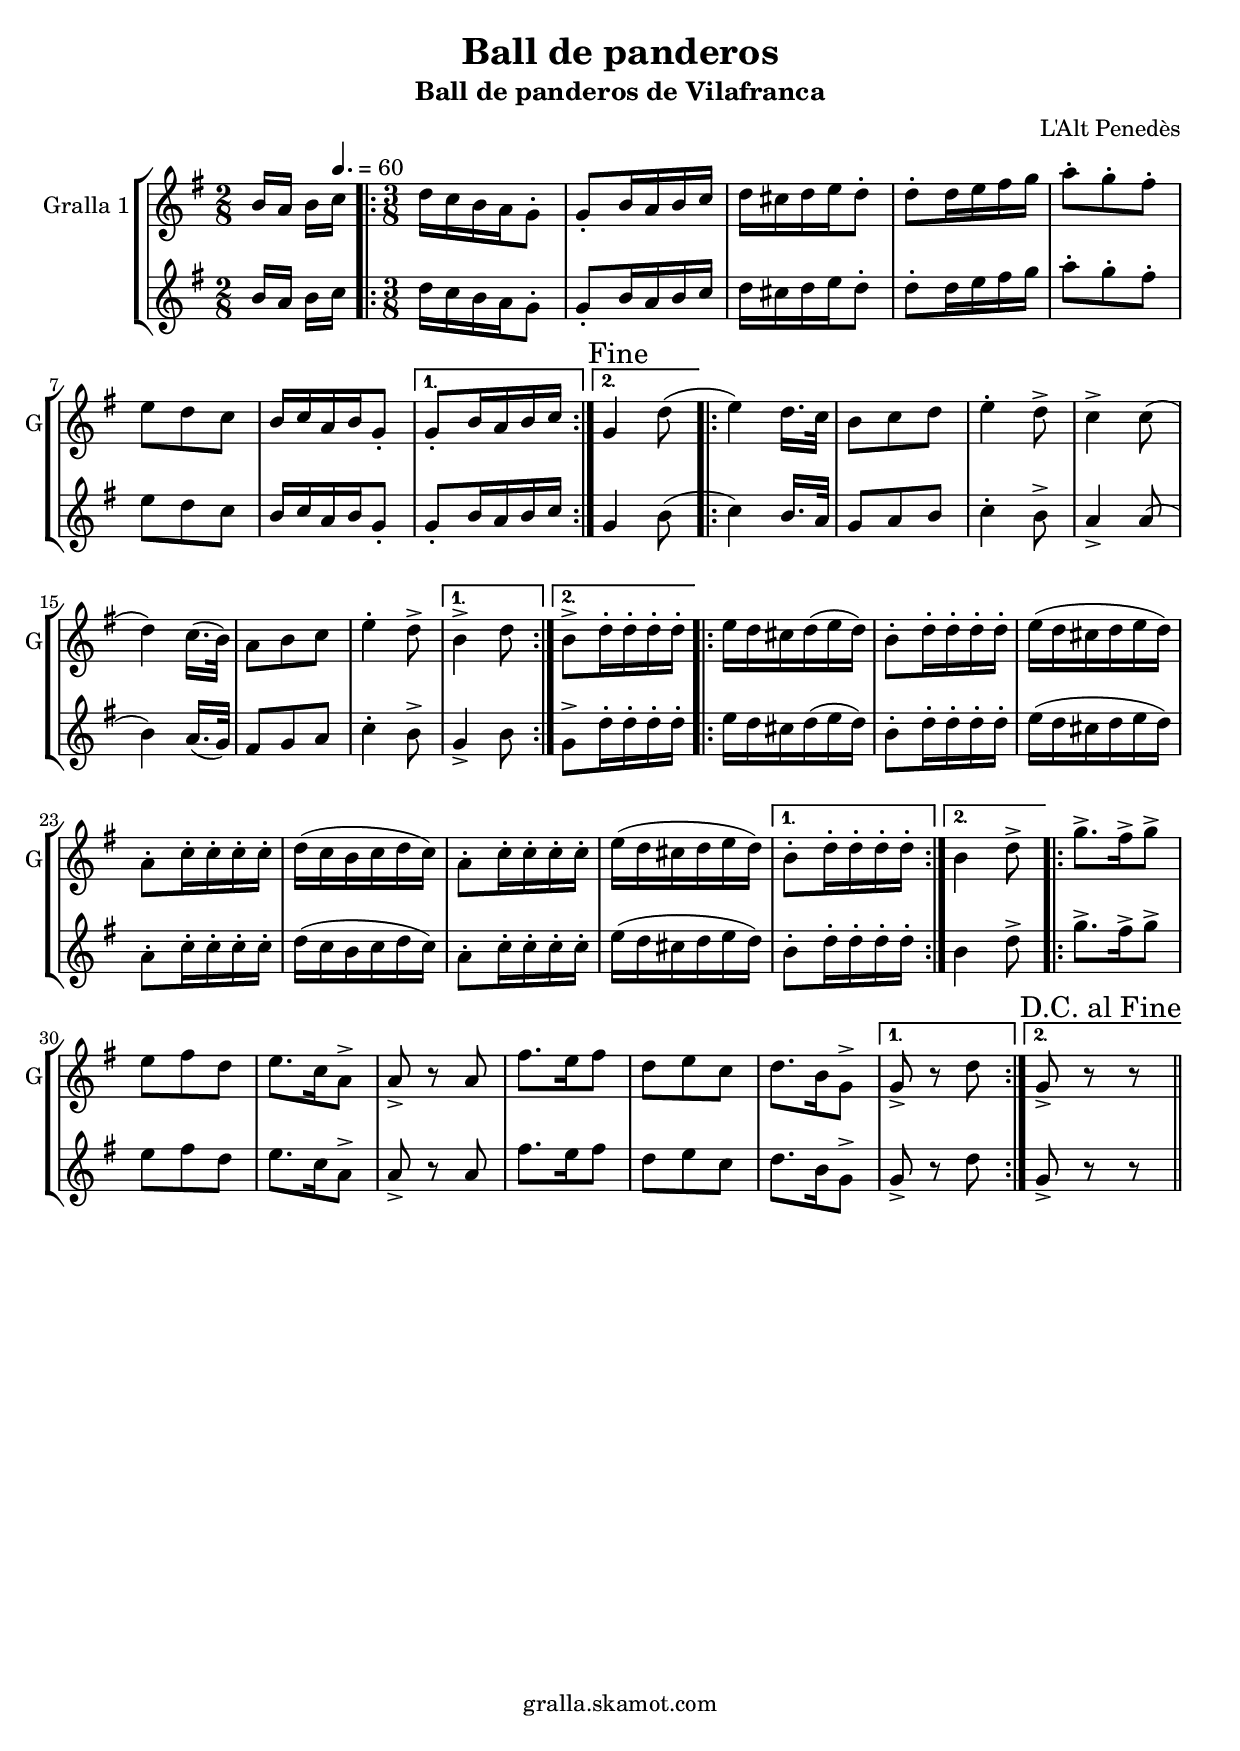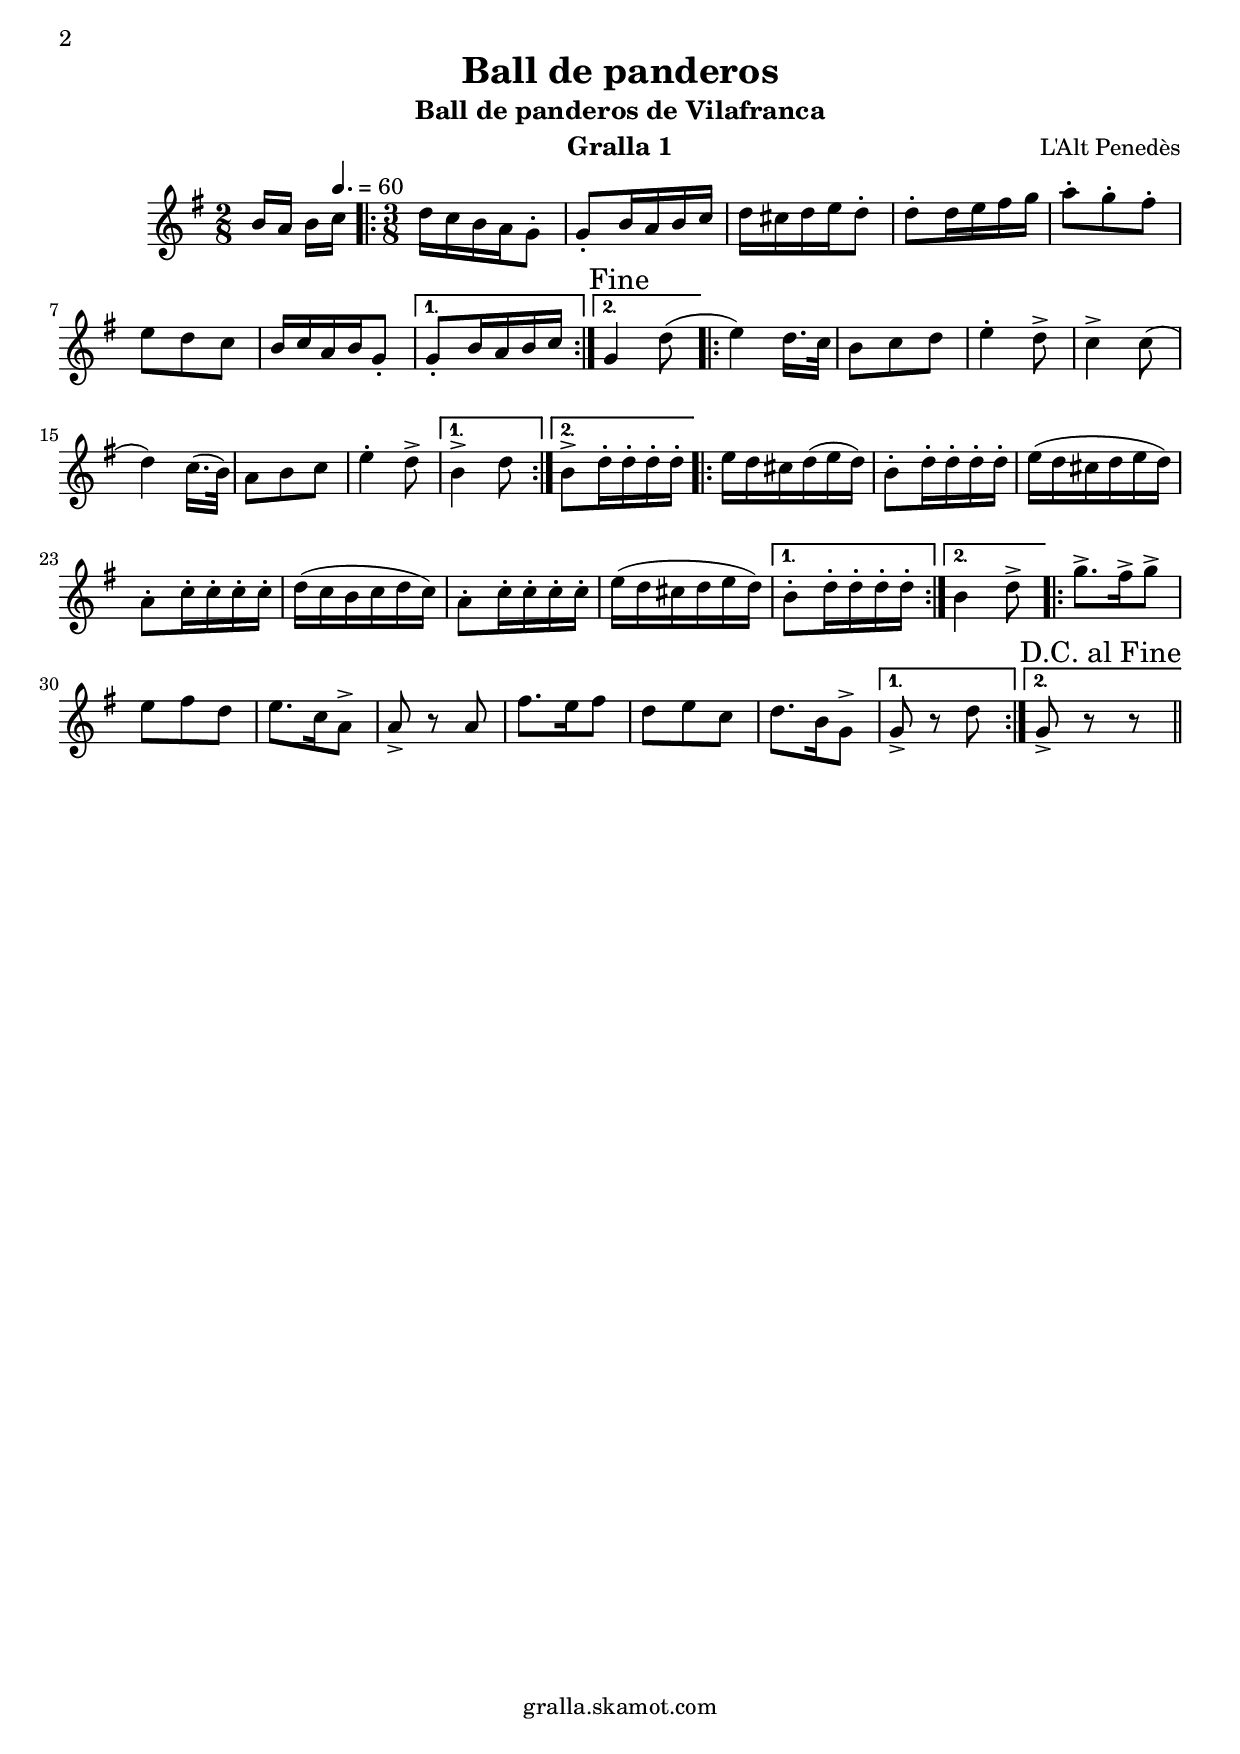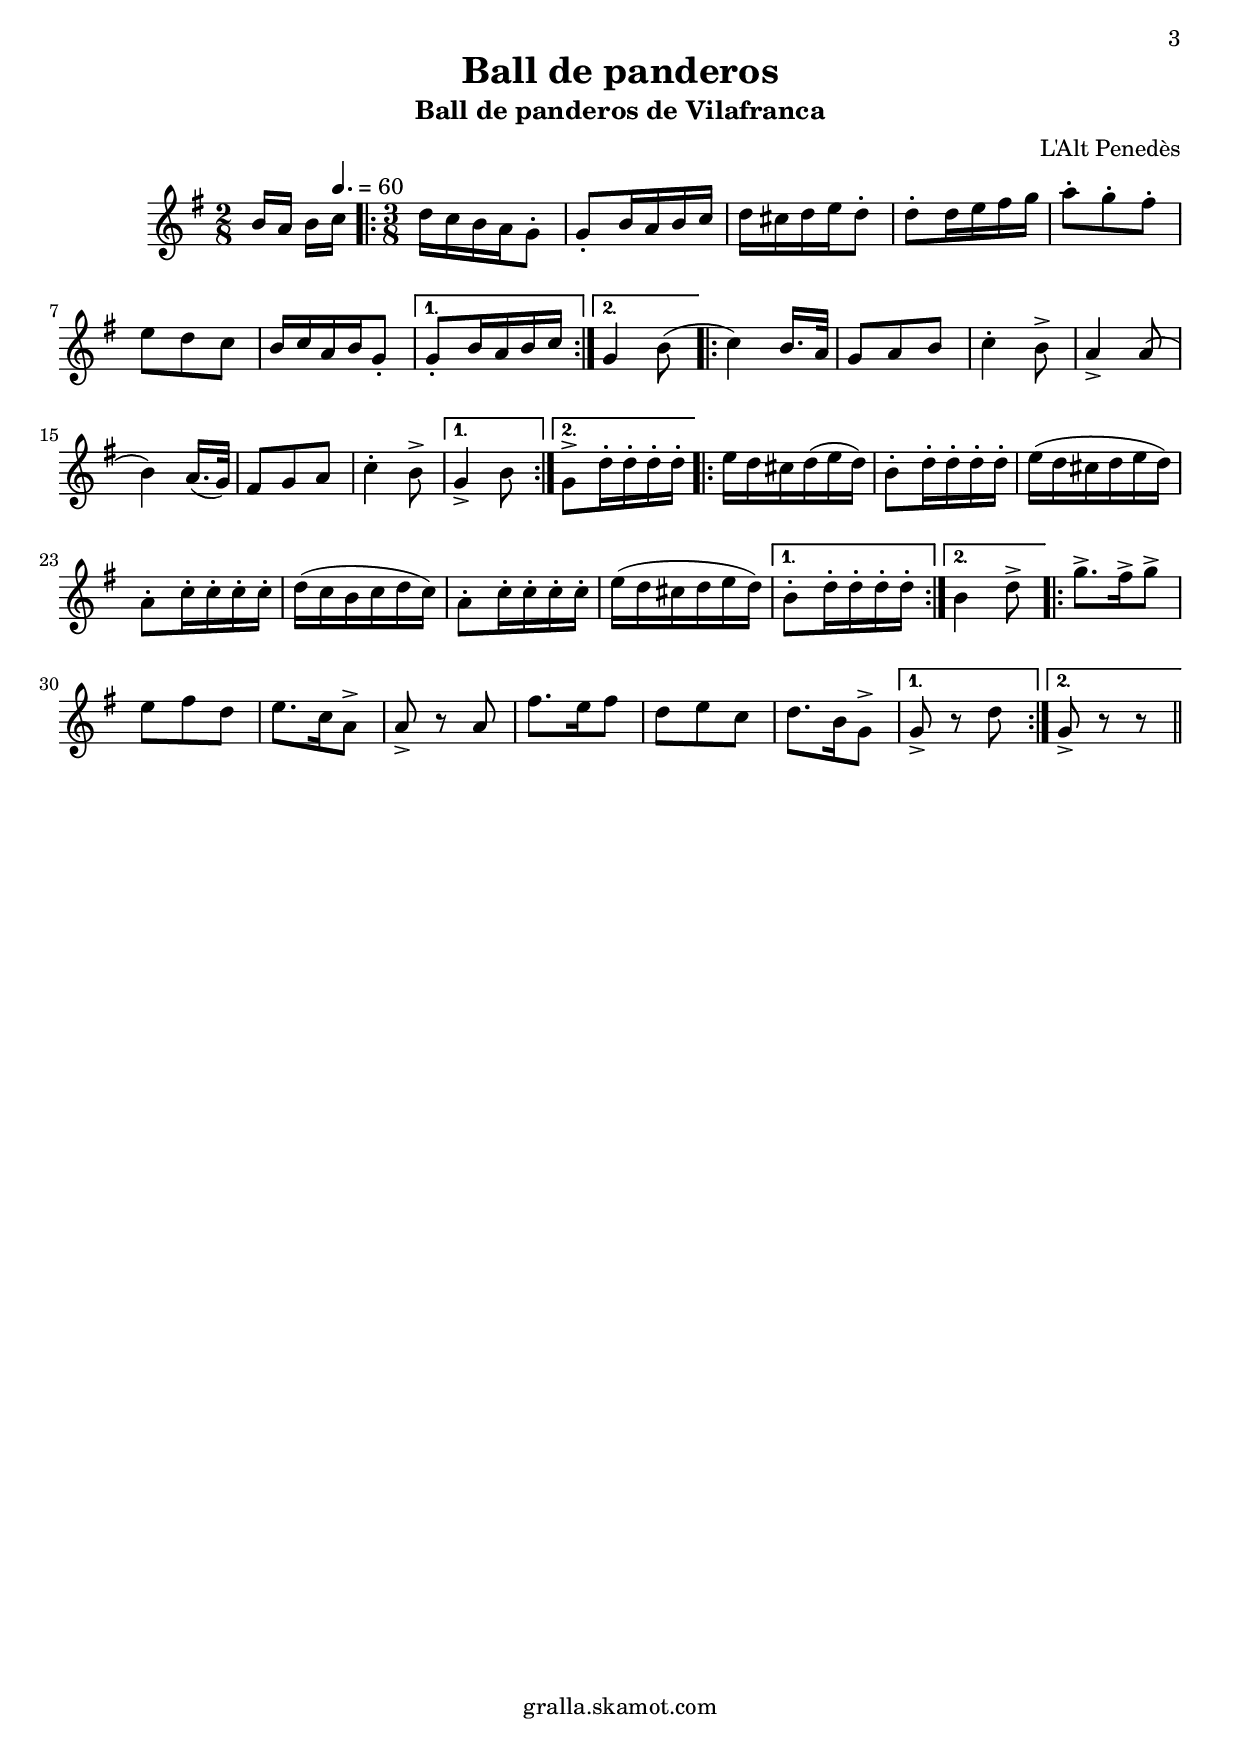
\version "2.16.2"

\header {
  dedication=""
  title="Ball de panderos"
  subtitle="Ball de panderos de Vilafranca"
  subsubtitle=""
  poet=""
  meter=""
  piece=""
  composer="L'Alt Penedès"
  arranger=""
  opus=""
  instrument=""
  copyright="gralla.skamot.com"
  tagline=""
}

liniaroAa =
\relative b'
{
  \clef treble
  \key g \major
  \time 2/8
  b16 a b \tempo 4. = 60 c  |
  \time 3/8   \repeat volta 2 { d16 c b a g8-.  |
  g8-. b16 a b c  |
  d16 cis d e d8-.  |
  %05
  d8-. d16 e fis g  |
  a8-. g-. fis-.  |
  e8 d c  |
  b16 c a b g8-. }
  \alternative { { g8-. b16 a b c }
  %10
  { \mark "Fine" g4 d'8 ( } }
  \repeat volta 2 { e4 ) d16. c32   |
  b8 c d  |
  e4-. d8->  |
  c4-> c8 (  |
  %15
  d4 ) c16. ( b32 )  |
  a8 b c  |
  e4-. d8-> }
  \alternative { { b4-> d8 }
  { b8-> d16-. d-. d-. d-. } }
  %20
  \repeat volta 2 { e16 d cis d ( e d )  |
  b8-. d16-. d-. d-. d-.  |
  e16 ( d cis d e d )  |
  a8-. c16-. c-. c-. c-.  |
  d16 ( c b c d c )  |
  %25
  a8-. c16-. c-. c-. c-.  |
  e16 ( d cis d e d ) }
  \alternative { { b8-. d16-. d-. d-. d-. }
  { b4 d8-> } }
  \repeat volta 2 { g8.-> fis16-> g8->  |
  %30
  e8 fis d  |
  e8. c16 a8->  |
  a8-> r a  |
  fis'8. e16 fis8  |
  d8 e c  |
  %35
  d8. b16 g8-> }
  \alternative { { g8-> r d' }
  { \mark "D.C. al Fine" g,8-> r r } } \bar "||"
}

liniaroAb =
\relative b'
{
  \clef treble
  \key g \major
  \time 2/8
  b16 a b \tempo 4. = 60 c  |
  \time 3/8   \repeat volta 2 { d16 c b a g8-.  |
  g8-. b16 a b c  |
  d16 cis d e d8-.  |
  %05
  d8-. d16 e fis g  |
  a8-. g-. fis-.  |
  e8 d c  |
  b16 c a b g8-. }
  \alternative { { g8-. b16 a b c }
  %10
  { g4 b8 ( } }
  \repeat volta 2 { c4 ) b16. a32   |
  g8 a b  |
  c4-. b8->  |
  a4-> a8 (  |
  %15
  b4 ) a16. ( g32 )  |
  fis8 g a  |
  c4-. b8-> }
  \alternative { { g4-> b8 }
  { g8-> d'16-. d-. d-. d-. } }
  %20
  \repeat volta 2 { e16 d cis d ( e d )  |
  b8-. d16-. d-. d-. d-.  |
  e16 ( d cis d e d )  |
  a8-. c16-. c-. c-. c-.  |
  d16 ( c b c d c )  |
  %25
  a8-. c16-. c-. c-. c-.  |
  e16 ( d cis d e d ) }
  \alternative { { b8-. d16-. d-. d-. d-. }
  { b4 d8-> } }
  \repeat volta 2 { g8.-> fis16-> g8->  |
  %30
  e8 fis d  |
  e8. c16 a8->  |
  a8-> r a  |
  fis'8. e16 fis8  |
  d8 e c  |
  %35
  d8. b16 g8-> }
  \alternative { { g8-> r d' }
  { g,8-> r r } } \bar "||"
}

\bookpart {
  \score {
    \new StaffGroup {
      \override Score.RehearsalMark.self-alignment-X = #LEFT
      <<
        \new Staff \with {instrumentName = #"Gralla 1" shortInstrumentName = #"G"} \liniaroAa
        \new Staff \with {instrumentName = #"" shortInstrumentName = #" "} \liniaroAb
      >>
    }
    \layout {}
  }
  \score { \unfoldRepeats
    \new StaffGroup {
      \override Score.RehearsalMark.self-alignment-X = #LEFT
      <<
        \new Staff \with {instrumentName = #"Gralla 1" shortInstrumentName = #"G"} \liniaroAa
        \new Staff \with {instrumentName = #"" shortInstrumentName = #" "} \liniaroAb
      >>
    }
    \midi {
      \set Staff.midiInstrument = "oboe"
      \set DrumStaff.midiInstrument = "drums"
    }
  }
}

\bookpart {
  \header {instrument="Gralla 1"}
  \score {
    \new StaffGroup {
      \override Score.RehearsalMark.self-alignment-X = #LEFT
      <<
        \new Staff \liniaroAa
      >>
    }
    \layout {}
  }
  \score { \unfoldRepeats
    \new StaffGroup {
      \override Score.RehearsalMark.self-alignment-X = #LEFT
      <<
        \new Staff \liniaroAa
      >>
    }
    \midi {
      \set Staff.midiInstrument = "oboe"
      \set DrumStaff.midiInstrument = "drums"
    }
  }
}

\bookpart {
  \header {instrument=""}
  \score {
    \new StaffGroup {
      \override Score.RehearsalMark.self-alignment-X = #LEFT
      <<
        \new Staff \liniaroAb
      >>
    }
    \layout {}
  }
  \score { \unfoldRepeats
    \new StaffGroup {
      \override Score.RehearsalMark.self-alignment-X = #LEFT
      <<
        \new Staff \liniaroAb
      >>
    }
    \midi {
      \set Staff.midiInstrument = "oboe"
      \set DrumStaff.midiInstrument = "drums"
    }
  }
}

